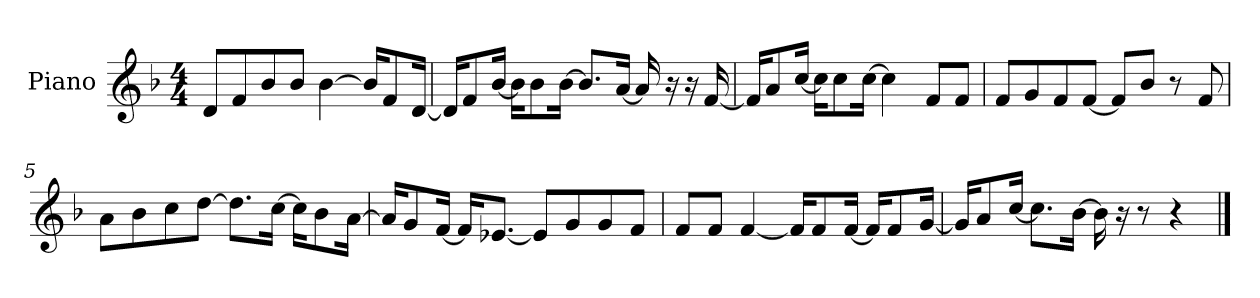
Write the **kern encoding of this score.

**kern
*part1
*staff1
*I"Piano
*I'P-no
*clefG2
*k[b-]
*M4/4
*MM90
=1
8d/L
8f/
8b-/
8b-/J
[4b-\
16b-/KL]
8f/
[16d/Jk
=2
16d/KL]
8f/
[16b-/Jk
16b-\KL]
8b-\
[16b-\Jk
8.b-/L]
[16a/Jk
16a/]
16r
16r
[16f/
=3
16f/KL]
8a/
[16cc/Jk
16cc\KL]
8cc\
[16cc\Jk
4cc\]
8f/L
8f/J
=4
8f/L
8g/
8f/
[8f/J
8f/L]
8b-/J
8r
8f/
!!LO:LB:g=z
=5
8a\L
8b-\
8cc\
[8dd\J
8.dd\L]
[16cc\Jk
16cc\KL]
8b-\
[16a\Jk
=6
16a/KL]
8g/
[16f/Jk
16f/KL]
[8.e-X/J
8e-/L]
8g/
8g/
8f/J
=7
8f/L
8f/J
[4f/
16f/KL]
8f/
[16f/Jk
16f/KL]
8f/
[16g/Jk
=8
16g/KL]
8a/
[16cc/Jk
8.cc\L]
[16b-\Jk
16b-\]
16r
8r
4r
==
*-
